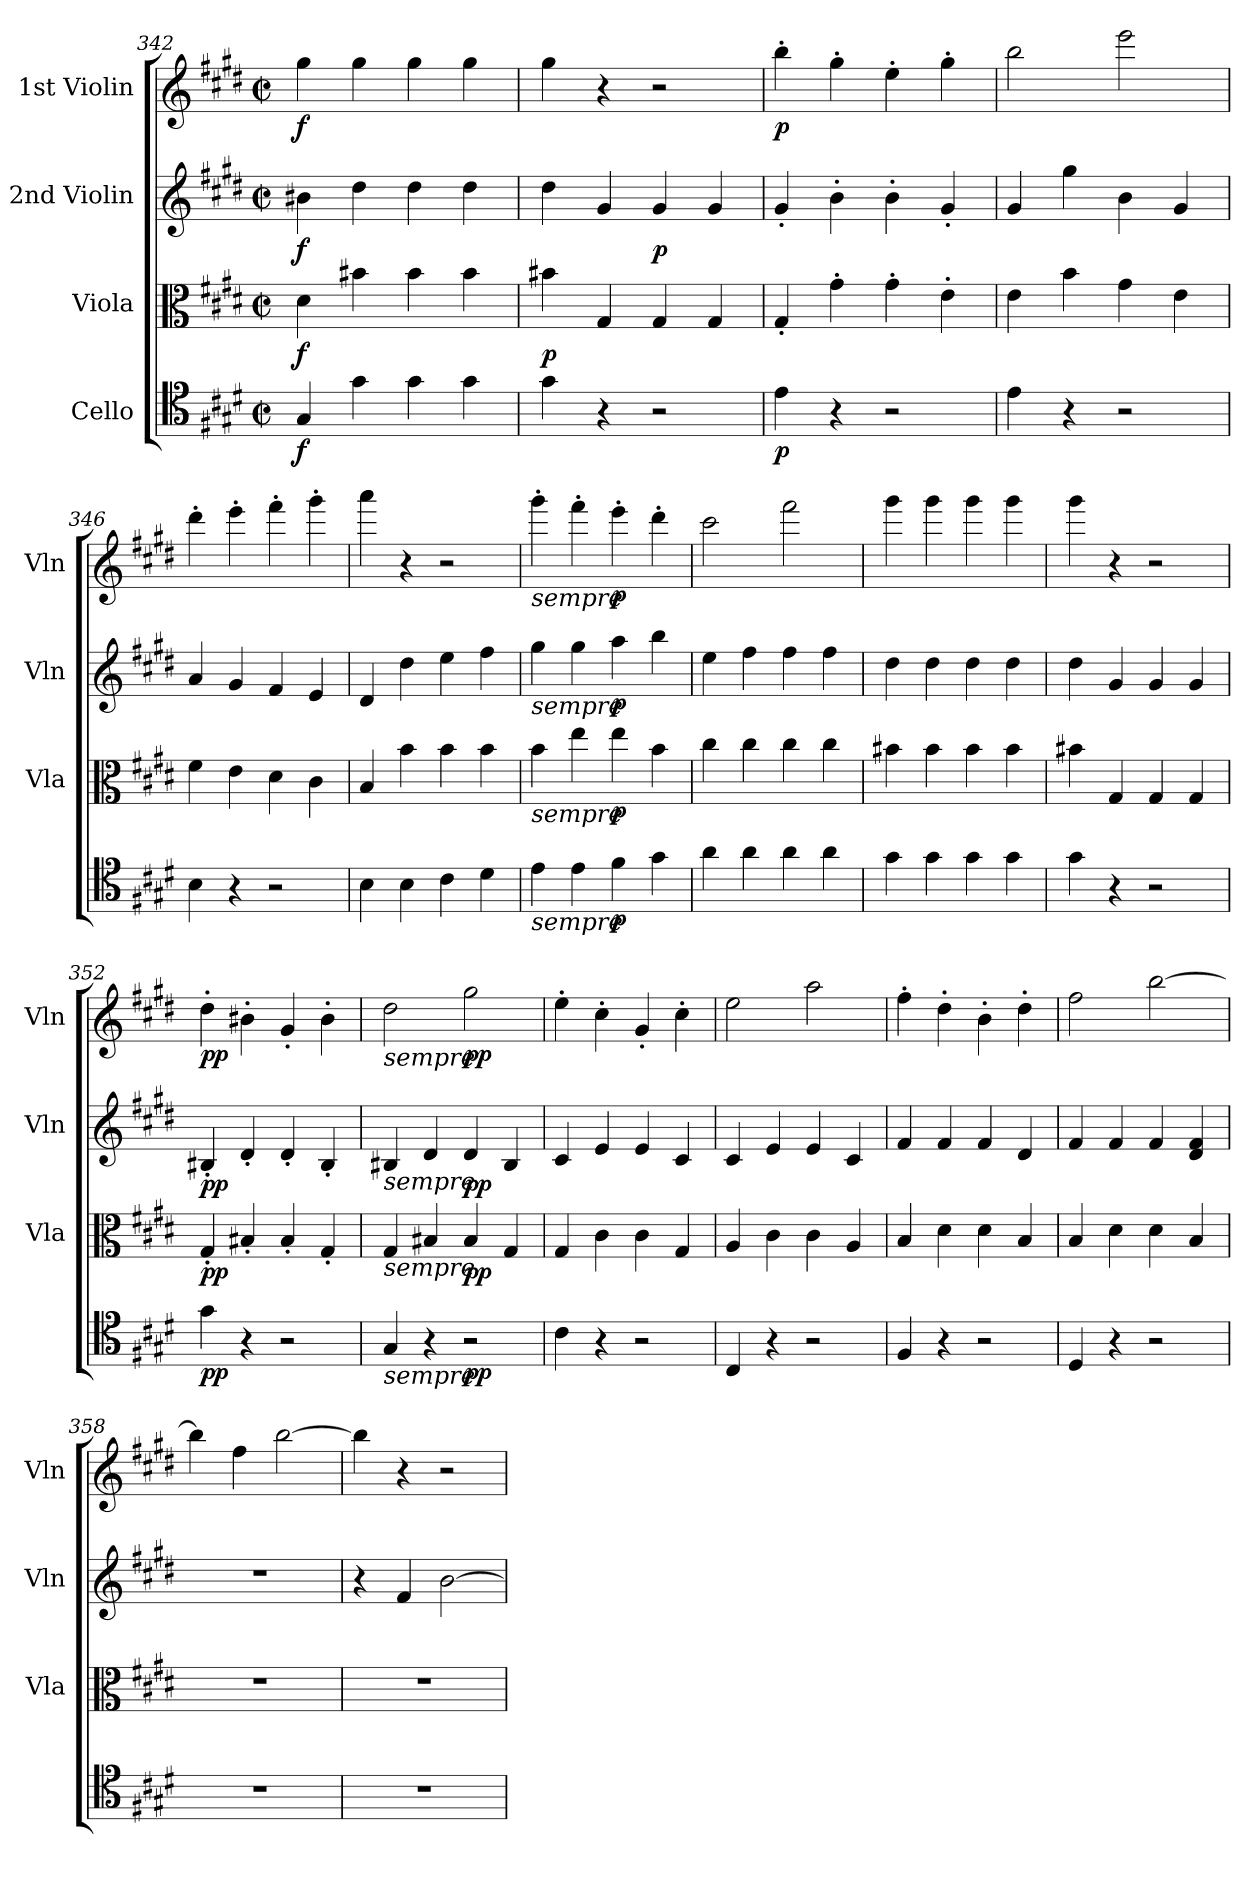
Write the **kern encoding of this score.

**kern	**dynam	**kern	**dynam	**kern	**dynam	**kern	**dynam
*part4	*part4	*part3	*part3	*part2	*part2	*part1	*part1
*staff4	*staff4	*staff3	*staff3	*staff2	*staff2	*staff1	*staff1
*I"Cello	*	*I"Viola	*	*I"2nd Violin	*	*I"1st Violin	*
*	*	*I'Vla	*	*I'Vln	*	*I'Vln	*
*clefC4	*	*clefC3	*	*clefG2	*	*clefG2	*
*k[f#c#g#d#]	*	*k[f#c#g#d#]	*	*k[f#c#g#d#]	*	*k[f#c#g#d#]	*
*E:	*	*E:	*	*E:	*	*E:	*
*M2/2	*	*M2/2	*	*M2/2	*	*M2/2	*
*met(c|)	*	*met(c|)	*	*met(c|)	*	*met(c|)	*
=342	=342	=342	=342	=342	=342	=342	=342
!	!LO:DY:b	!	!LO:DY:b	!	!LO:DY:b	!	!LO:DY:b
4G#/	f	4d#\	f	4b#X\	f	4gg#\	f
4g#\	.	4b#X\	.	4dd#\	.	4gg#\	.
4g#\	.	4b#\	.	4dd#\	.	4gg#\	.
4g#\	.	4b#\	.	4dd#\	.	4gg#\	.
!!LO:LB:g=z
=343	=343	=343	=343	=343	=343	=343	=343
!	!	!	!LO:DY:b	!	!	!	!
4g#\	.	4b#X\	p	4dd#\	.	4gg#\	.
4r	.	4G#/	.	4g#/	.	4r	.
!	!	!	!	!	!LO:DY:b	!	!
2r	.	4G#/	.	4g#/	p	2r	.
.	.	4G#/	.	4g#/	.	.	.
=344	=344	=344	=344	=344	=344	=344	=344
!	!LO:DY:b	!	!	!	!	!	!LO:DY:b
4e\	p	4G#'/	.	4g#'/	.	4bb'\	p
4r	.	4g#'\	.	4b'\	.	4gg#'\	.
2r	.	4g#'\	.	4b'\	.	4ee'\	.
.	.	4e'\	.	4g#'/	.	4gg#'\	.
=345	=345	=345	=345	=345	=345	=345	=345
4e\	.	4e\	.	4g#/	.	2bb\	.
4r	.	4b\	.	4gg#\	.	.	.
2r	.	4g#\	.	4b\	.	2eee\	.
.	.	4e\	.	4g#/	.	.	.
=346	=346	=346	=346	=346	=346	=346	=346
4B\	.	4f#\	.	4a/	.	4ddd#'\	.
4r	.	4e\	.	4g#/	.	4eee'\	.
2r	.	4d#\	.	4f#/	.	4fff#'\	.
.	.	4c#\	.	4e/	.	4ggg#'\	.
!!LO:PB:g=z
=347	=347	=347	=347	=347	=347	=347	=347
4B\	.	4B/	.	4d#/	.	4aaa\	.
4B\	.	4b\	.	4dd#\	.	4r	.
4c#\	.	4b\	.	4ee\	.	2r	.
4d#\	.	4b\	.	4ff#\	.	.	.
=348	=348	=348	=348	=348	=348	=348	=348
!	!	!	!	!	!	!LO:TX:b:i:t=sempre	!
!	!	!	!	!LO:TX:b:i:t=sempre	!	!	!
!	!	!LO:TX:b:i:t=sempre	!	!	!	!	!
!LO:TX:b:i:t=sempre	!	!	!	!	!	!	!
4e\	.	4b\	.	4gg#\	.	4ggg#'\	.
4e\	.	4ee\	.	4gg#\	.	4fff#'\	.
!	!LO:DY:b	!	!LO:DY:b	!	!LO:DY:b	!	!LO:DY:b
4f#\	p	4ee\	p	4aa\	p	4eee'\	p
4g#\	.	4b\	.	4bb\	.	4ddd#'\	.
=349	=349	=349	=349	=349	=349	=349	=349
4a\	.	4cc#\	.	4ee\	.	2ccc#\	.
4a\	.	4cc#\	.	4ff#\	.	.	.
4a\	.	4cc#\	.	4ff#\	.	2fff#\	.
4a\	.	4cc#\	.	4ff#\	.	.	.
=350	=350	=350	=350	=350	=350	=350	=350
4g#\	.	4b#X\	.	4dd#\	.	4ggg#\	.
4g#\	.	4b#\	.	4dd#\	.	4ggg#\	.
4g#\	.	4b#\	.	4dd#\	.	4ggg#\	.
4g#\	.	4b#\	.	4dd#\	.	4ggg#\	.
=351	=351	=351	=351	=351	=351	=351	=351
4g#\	.	4b#X\	.	4dd#\	.	4ggg#\	.
4r	.	4G#/	.	4g#/	.	4r	.
2r	.	4G#/	.	4g#/	.	2r	.
.	.	4G#/	.	4g#/	.	.	.
=352	=352	=352	=352	=352	=352	=352	=352
!	!LO:DY:b	!	!LO:DY:b	!	!LO:DY:b	!	!LO:DY:b
4g#\	pp	4G#'/	pp	4B#X'/	pp	4dd#'\	pp
4r	.	4B#X'/	.	4d#'/	.	4b#X'\	.
2r	.	4B#'/	.	4d#'/	.	4g#'/	.
.	.	4G#'/	.	4B#'/	.	4b#'\	.
!!LO:LB:g=z
=353	=353	=353	=353	=353	=353	=353	=353
!	!	!	!	!	!	!LO:TX:b:i:t=sempre	!
!	!	!	!	!LO:TX:b:i:t=sempre	!	!	!
!	!	!LO:TX:b:i:t=sempre	!	!	!	!	!
!LO:TX:b:i:t=sempre	!	!	!	!	!	!	!
4G#/	.	4G#/	.	4B#X/	.	2dd#\	.
4r	.	4B#X/	.	4d#/	.	.	.
!	!LO:DY:b	!	!LO:DY:b	!	!LO:DY:b	!	!LO:DY:b
2r	pp	4B#/	pp	4d#/	pp	2gg#\	pp
.	.	4G#/	.	4B#/	.	.	.
=354	=354	=354	=354	=354	=354	=354	=354
4c#\	.	4G#/	.	4c#/	.	4ee'\	.
4r	.	4c#\	.	4e/	.	4cc#'\	.
2r	.	4c#\	.	4e/	.	4g#'/	.
.	.	4G#/	.	4c#/	.	4cc#'\	.
=355	=355	=355	=355	=355	=355	=355	=355
4C#/	.	4A/	.	4c#/	.	2ee\	.
4r	.	4c#\	.	4e/	.	.	.
2r	.	4c#\	.	4e/	.	2aa\	.
.	.	4A/	.	4c#/	.	.	.
=356	=356	=356	=356	=356	=356	=356	=356
4F#/	.	4B/	.	4f#/	.	4ff#'\	.
4r	.	4d#\	.	4f#/	.	4dd#'\	.
2r	.	4d#\	.	4f#/	.	4b'\	.
.	.	4B/	.	4d#/	.	4dd#'\	.
!!LO:LB:g=z
=357	=357	=357	=357	=357	=357	=357	=357
4D#/	.	4B/	.	4f#/	.	2ff#\	.
4r	.	4d#\	.	4f#/	.	.	.
2r	.	4d#\	.	4f#/	.	[2bb\	.
.	.	4B/	.	4d#/ 4f#/	.	.	.
=358	=358	=358	=358	=358	=358	=358	=358
1r	.	1r	.	1r	.	4bb\]	.
.	.	.	.	.	.	4ff#\	.
.	.	.	.	.	.	[2bb\	.
=359	=359	=359	=359	=359	=359	=359	=359
1r	.	1r	.	4r	.	4bb\]	.
.	.	.	.	4f#/	.	4r	.
.	.	.	.	[2b\	.	2r	.
=	=	=	=	=	=	=	=
*-	*-	*-	*-	*-	*-	*-	*-
